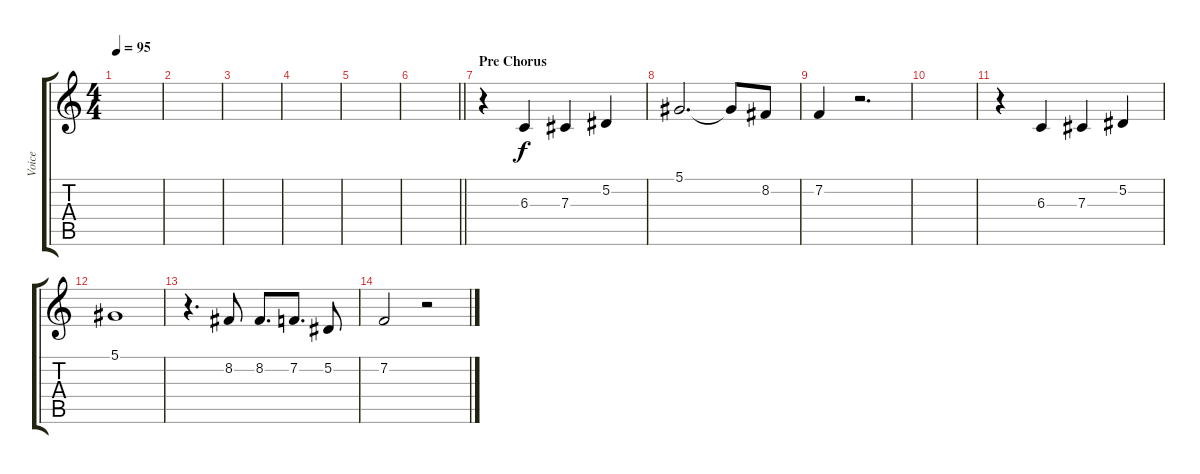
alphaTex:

\track ("Voice" "Voice") {instrument lead6voice}
\staff {score tabs}
\tuning (Eb4 Bb3 Gb3 Db3 Ab2 Eb2) {hide}
\ts (4 4)
\tempo 95
\clef g2
\ks c
|
|
|
|
|
\barLineRight lightlight
|
\section ("" "Pre Chorus")
r.4{volume 16} 6.3.4 7.3.4 5.2.4 |
5.1.2{d} 5.1{t}.8 8.2.8 |
7.2.4 r.2{d} |
|
r.4 6.3.4 7.3.4 5.2.4 |
5.1.1 |
r.4{d} 8.2.8 8.2.8{d} 7.2.8{d} 5.2.8 |
7.2.2 r.2
